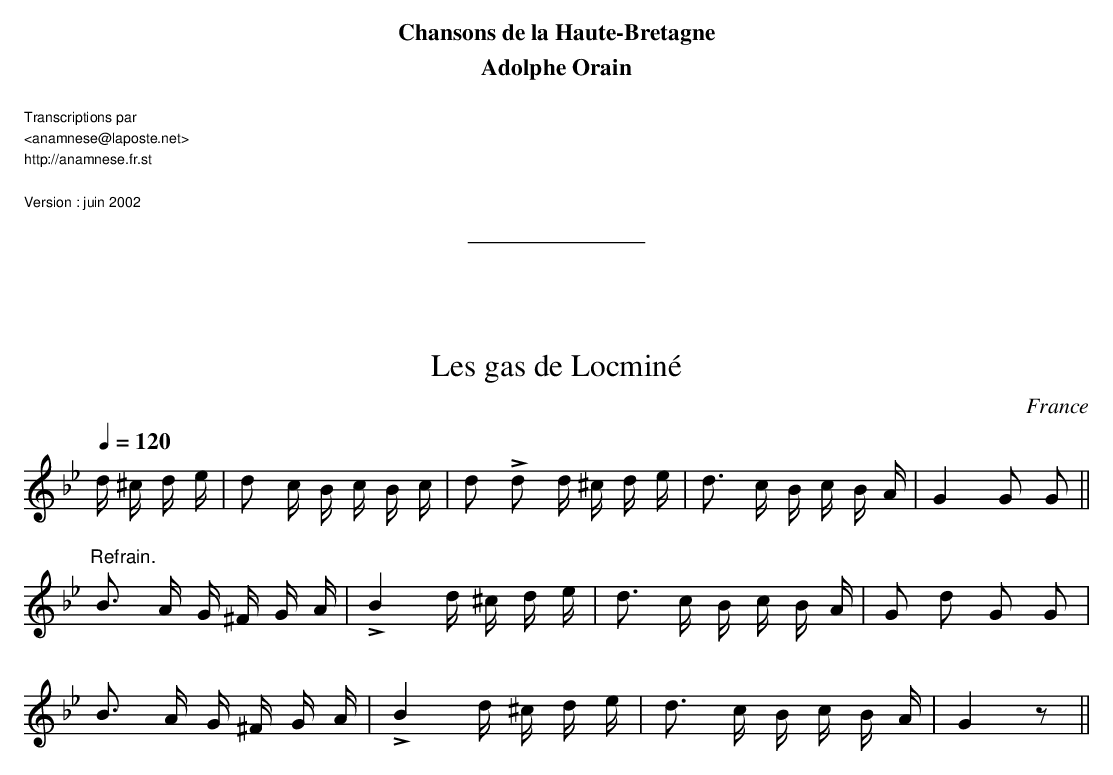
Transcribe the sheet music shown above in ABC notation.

X:1
T:Les gas de Locminé
O:France
M:2/4 Allegro
L:1/16
Q:1/4=120
K:Bb
d ^c d e | d2 c B c B c | d2 !accent!d2 d ^c d e | d3 c B c B A | G4 G2 G2 ||
  "Refrain." B3 A G ^F G A | !accent!B4 d ^c d e | d3 c B c B A | G2 d2 G2 G2 |
             B3 A G ^F G A | !accent!B4 d ^c d e | d3 c B c B A | G4 z2 ||
